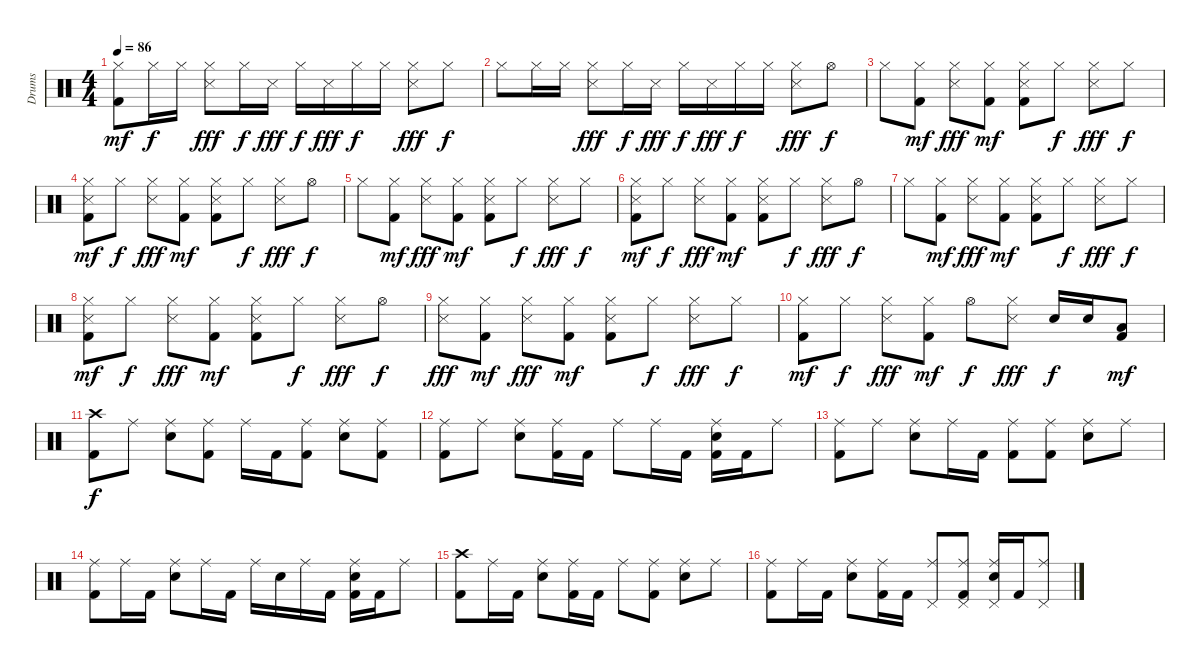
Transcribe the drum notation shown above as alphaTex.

\track ("Drums" "Drums") {instrument percussion}
\staff {score}
\articulation defaults
\ts (4 4)
\tempo 86
\clef neutral
\ks c
("Hi-Hat (closed)" "Kick (hit) 2").8{dy mf} "Hi-Hat (closed)".16{dy f} "Hi-Hat (closed)".16 ("Hi-Hat (closed)" "Snare (side stick) 3").8{dy fff} "Hi-Hat (closed)".16{dy f} "Snare (side stick) 3".16{dy fff} "Hi-Hat (closed)".16{dy f} "Snare (side stick) 3".16{dy fff} "Hi-Hat (closed)".16{dy f} "Hi-Hat (closed)".16 ("Hi-Hat (closed)" "Snare (side stick) 3").8{dy fff} "Hi-Hat (closed)".8{dy f} |
"Hi-Hat (closed)".8 "Hi-Hat (closed)".16 "Hi-Hat (closed)".16 ("Hi-Hat (closed)" "Snare (side stick) 3").8{dy fff} "Hi-Hat (closed)".16{dy f} "Snare (side stick) 3".16{dy fff} "Hi-Hat (closed)".16{dy f} "Snare (side stick) 3".16{dy fff} "Hi-Hat (closed)".16{dy f} "Hi-Hat (closed)".16 ("Hi-Hat (closed)" "Snare (side stick) 3").8{dy fff} "Hi-Hat (open)".8{dy f} |
"Hi-Hat (closed)".8 ("Hi-Hat (closed)" "Kick (hit) 2").8{dy mf} ("Hi-Hat (closed)" "Snare (side stick) 3").8{dy fff} ("Hi-Hat (closed)" "Kick (hit) 2").8{dy mf} ("Hi-Hat (closed)" "Snare (side stick) 3" "Kick (hit) 2").8 "Hi-Hat (closed)".8{dy f} ("Hi-Hat (closed)" "Snare (side stick) 3").8{dy fff} "Hi-Hat (closed)".8{dy f} |
("Hi-Hat (closed)" "Snare (side stick) 3" "Kick (hit) 2").8{dy mf} "Hi-Hat (closed)".8{dy f} ("Hi-Hat (closed)" "Snare (side stick) 3").8{dy fff} ("Hi-Hat (closed)" "Kick (hit) 2").8{dy mf} ("Hi-Hat (closed)" "Snare (side stick) 3" "Kick (hit) 2").8 "Hi-Hat (closed)".8{dy f} ("Hi-Hat (closed)" "Snare (side stick) 3").8{dy fff} "Hi-Hat (open)".8{dy f} |
"Hi-Hat (closed)".8 ("Hi-Hat (closed)" "Kick (hit) 2").8{dy mf} ("Hi-Hat (closed)" "Snare (side stick) 3").8{dy fff} ("Hi-Hat (closed)" "Kick (hit) 2").8{dy mf} ("Hi-Hat (closed)" "Snare (side stick) 3" "Kick (hit) 2").8 "Hi-Hat (closed)".8{dy f} ("Hi-Hat (closed)" "Snare (side stick) 3").8{dy fff} "Hi-Hat (closed)".8{dy f} |
("Hi-Hat (closed)" "Snare (side stick) 3" "Kick (hit) 2").8{dy mf} "Hi-Hat (closed)".8{dy f} ("Hi-Hat (closed)" "Snare (side stick) 3").8{dy fff} ("Hi-Hat (closed)" "Kick (hit) 2").8{dy mf} ("Hi-Hat (closed)" "Snare (side stick) 3" "Kick (hit) 2").8 "Hi-Hat (closed)".8{dy f} ("Hi-Hat (closed)" "Snare (side stick) 3").8{dy fff} "Hi-Hat (open)".8{dy f} |
"Hi-Hat (closed)".8 ("Hi-Hat (closed)" "Kick (hit) 2").8{dy mf} ("Hi-Hat (closed)" "Snare (side stick) 3").8{dy fff} ("Hi-Hat (closed)" "Kick (hit) 2").8{dy mf} ("Hi-Hat (closed)" "Snare (side stick) 3" "Kick (hit) 2").8 "Hi-Hat (closed)".8{dy f} ("Hi-Hat (closed)" "Snare (side stick) 3").8{dy fff} "Hi-Hat (closed)".8{dy f} |
("Hi-Hat (closed)" "Snare (side stick) 3" "Kick (hit) 2").8{dy mf} "Hi-Hat (closed)".8{dy f} ("Hi-Hat (closed)" "Snare (side stick) 3").8{dy fff} ("Hi-Hat (closed)" "Kick (hit) 2").8{dy mf} ("Hi-Hat (closed)" "Snare (side stick) 3" "Kick (hit) 2").8 "Hi-Hat (closed)".8{dy f} ("Hi-Hat (closed)" "Snare (side stick) 3").8{dy fff} "Hi-Hat (open)".8{dy f} |
("Hi-Hat (closed)" "Snare (side stick) 3").8{dy fff} ("Hi-Hat (closed)" "Kick (hit) 2").8{dy mf} ("Hi-Hat (closed)" "Snare (side stick) 3").8{dy fff} ("Hi-Hat (closed)" "Kick (hit) 2").8{dy mf} ("Hi-Hat (closed)" "Snare (side stick) 3" "Kick (hit) 2").8 "Hi-Hat (closed)".8{dy f} ("Hi-Hat (closed)" "Snare (side stick) 3").8{dy fff} "Hi-Hat (closed)".8{dy f} |
("Hi-Hat (closed)" "Kick (hit) 2").8{dy mf} "Hi-Hat (closed)".8{dy f} ("Hi-Hat (closed)" "Snare (side stick) 3").8{dy fff} ("Hi-Hat (closed)" "Kick (hit) 2").8{dy mf} "Hi-Hat (open)".8{dy f} ("Hi-Hat (closed)" "Snare (side stick) 3").8{dy fff} "Electric Snare (hit)".16{dy f} "Electric Snare (hit)".16 ("Low Tom (hit)" "Kick (hit) 2").8{dy mf} |
("Crash high (hit)" "Kick (hit) 2").8{dy f} "Ride (middle)".8 ("Ride (middle)" "Electric Snare (hit)").8 ("Ride (middle)" "Kick (hit) 2").8 "Ride (middle)".16 "Kick (hit) 2".16 ("Ride (middle)" "Kick (hit) 2").8 ("Ride (middle)" "Electric Snare (hit)").8 ("Ride (middle)" "Kick (hit) 2").8 |
("Ride (middle)" "Kick (hit) 2").8 "Ride (middle)".8 ("Ride (middle)" "Electric Snare (hit)").8 ("Ride (middle)" "Kick (hit) 2").16 "Kick (hit) 2".16 "Ride (middle)".8 "Ride (middle)".16 "Kick (hit) 2".16 ("Ride (middle)" "Electric Snare (hit)" "Kick (hit) 2").16 "Kick (hit) 2".16 "Ride (middle)".8 |
("Ride (middle)" "Kick (hit) 2").8 "Ride (middle)".8 ("Ride (middle)" "Electric Snare (hit)").8 "Ride (middle)".16 "Kick (hit) 2".16 ("Ride (middle)" "Kick (hit) 2").8 ("Ride (middle)" "Kick (hit) 2").8 ("Ride (middle)" "Electric Snare (hit)").8 "Ride (middle)".8 |
("Ride (middle)" "Kick (hit) 2").8 "Ride (middle)".16 "Kick (hit) 2".16 ("Ride (middle)" "Electric Snare (hit)").8 "Ride (middle)".16 "Kick (hit) 2".16 "Ride (middle)".16 "Electric Snare (hit)".16 "Ride (middle)".16 "Kick (hit) 2".16 ("Ride (middle)" "Electric Snare (hit)" "Kick (hit) 2").16 "Kick (hit) 2".16 "Ride (middle)".8 |
("Crash high (hit)" "Kick (hit) 2").8 "Ride (middle)".16 "Kick (hit) 2".16 ("Ride (middle)" "Electric Snare (hit)").8 ("Ride (middle)" "Kick (hit) 2").16 "Kick (hit) 2".16 "Ride (middle)".8 ("Ride (middle)" "Kick (hit) 2").8 ("Ride (middle)" "Electric Snare (hit)").8 "Ride (middle)".8 |
("Ride (middle)" "Kick (hit) 2").8 "Ride (middle)".16 "Kick (hit) 2".16 ("Ride (middle)" "Electric Snare (hit)").8 ("Ride (middle)" "Kick (hit) 2").16 "Kick (hit) 2".16 ("Ride (middle)" "Pedal Hi-Hat (hit)").8 ("Ride (middle)" "Kick (hit) 2" "Pedal Hi-Hat (hit)").8 ("Ride (middle)" "Electric Snare (hit)" "Pedal Hi-Hat (hit)").16 "Kick (hit) 2".16 ("Ride (middle)" "Pedal Hi-Hat (hit)").8
